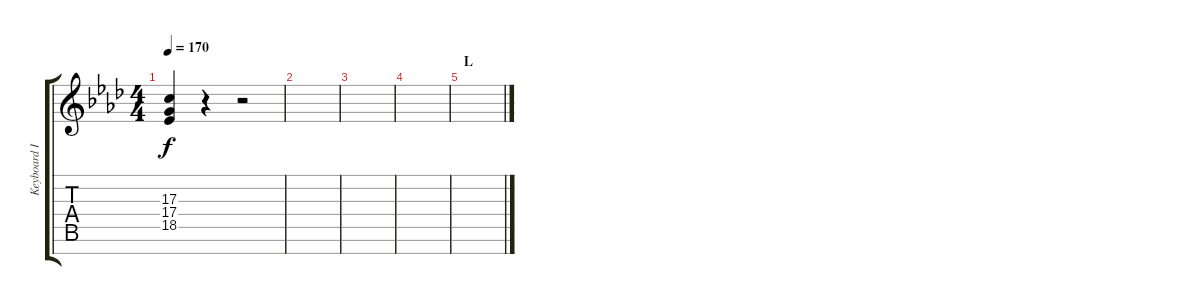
\track ("Keyboard III" "Keyboard I") {instrument pad2warm}
\staff {score tabs}
\tuning (E4 B3 G3 D3 A2 E2 B1) {hide}
\ts (4 4)
\tempo 170
\clef g2
\ks ab
(17.3 17.4 18.5).4{dy f} r.4 r.2 |
|
|
|
\section ("" "L")
